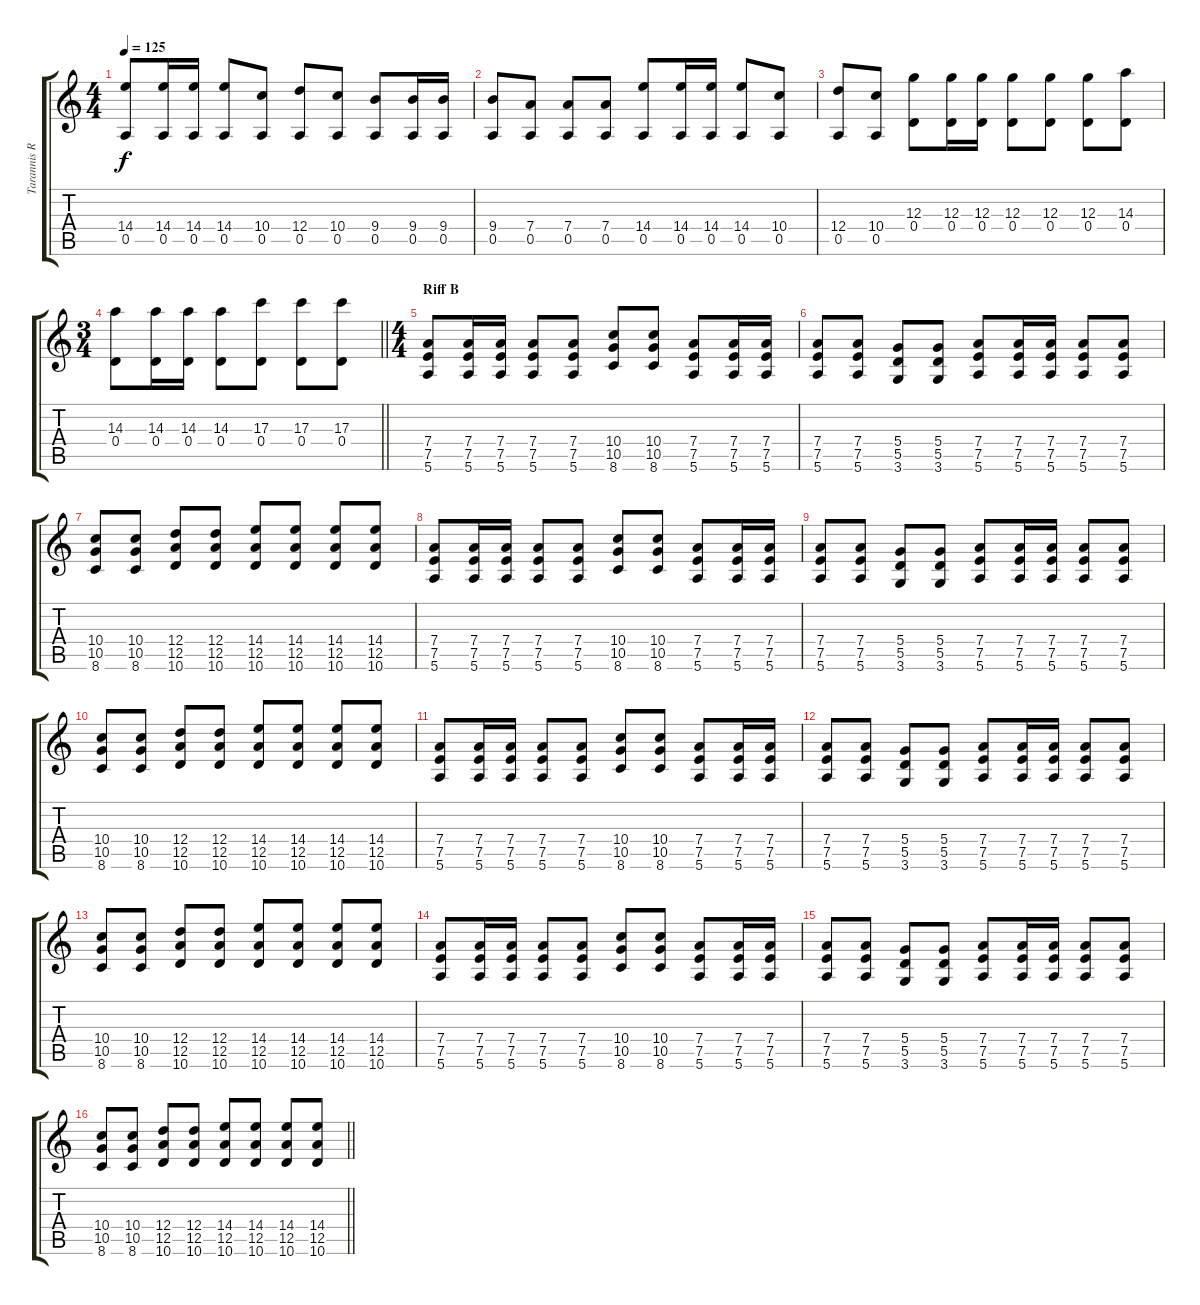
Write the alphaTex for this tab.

\track ("Tarannis Rythm Guitar 1" "Tarannis R") {instrument distortionguitar}
\staff {score tabs}
\tuning (E4 B3 G3 D3 A2 E2) {hide}
\ts (4 4)
\tempo 125
\clef g2
\ks c
(14.4 0.5).8{dy f} (14.4 0.5).16 (14.4 0.5).16 (14.4 0.5).8 (10.4 0.5).8 (12.4 0.5).8 (10.4 0.5).8 (9.4 0.5).8 (9.4 0.5).16 (9.4 0.5).16 |
(9.4 0.5).8 (7.4 0.5).8 (7.4 0.5).8 (7.4 0.5).8 (14.4 0.5).8 (14.4 0.5).16 (14.4 0.5).16 (14.4 0.5).8 (10.4 0.5).8 |
(12.4 0.5).8 (10.4 0.5).8 (12.3 0.4).8 (12.3 0.4).16 (12.3 0.4).16 (12.3 0.4).8 (12.3 0.4).8 (12.3 0.4).8 (14.3 0.4).8 |
\ts (3 4)
\barLineRight lightlight
(14.3 0.4).8 (14.3 0.4).16 (14.3 0.4).16 (14.3 0.4).8 (17.3 0.4).8 (17.3 0.4).8 (17.3 0.4).8 |
\ts (4 4)
\section ("" "Riff B")
(7.4 7.5 5.6).8 (7.4 7.5 5.6).16 (7.4 7.5 5.6).16 (7.4 7.5 5.6).8 (7.4 7.5 5.6).8 (10.4 10.5 8.6).8 (10.4 10.5 8.6).8 (7.4 7.5 5.6).8 (7.4 7.5 5.6).16 (7.4 7.5 5.6).16 |
(7.4 7.5 5.6).8 (7.4 7.5 5.6).8 (5.4 5.5 3.6).8 (5.4 5.5 3.6).8 (7.4 7.5 5.6).8 (7.4 7.5 5.6).16 (7.4 7.5 5.6).16 (7.4 7.5 5.6).8 (7.4 7.5 5.6).8 |
(10.4 10.5 8.6).8 (10.4 10.5 8.6).8 (12.4 12.5 10.6).8 (12.4 12.5 10.6).8 (14.4 12.5 10.6).8 (14.4 12.5 10.6).8 (14.4 12.5 10.6).8 (14.4 12.5 10.6).8 |
(7.4 7.5 5.6).8 (7.4 7.5 5.6).16 (7.4 7.5 5.6).16 (7.4 7.5 5.6).8 (7.4 7.5 5.6).8 (10.4 10.5 8.6).8 (10.4 10.5 8.6).8 (7.4 7.5 5.6).8 (7.4 7.5 5.6).16 (7.4 7.5 5.6).16 |
(7.4 7.5 5.6).8 (7.4 7.5 5.6).8 (5.4 5.5 3.6).8 (5.4 5.5 3.6).8 (7.4 7.5 5.6).8 (7.4 7.5 5.6).16 (7.4 7.5 5.6).16 (7.4 7.5 5.6).8 (7.4 7.5 5.6).8 |
(10.4 10.5 8.6).8 (10.4 10.5 8.6).8 (12.4 12.5 10.6).8 (12.4 12.5 10.6).8 (14.4 12.5 10.6).8 (14.4 12.5 10.6).8 (14.4 12.5 10.6).8 (14.4 12.5 10.6).8 |
(7.4 7.5 5.6).8 (7.4 7.5 5.6).16 (7.4 7.5 5.6).16 (7.4 7.5 5.6).8 (7.4 7.5 5.6).8 (10.4 10.5 8.6).8 (10.4 10.5 8.6).8 (7.4 7.5 5.6).8 (7.4 7.5 5.6).16 (7.4 7.5 5.6).16 |
(7.4 7.5 5.6).8 (7.4 7.5 5.6).8 (5.4 5.5 3.6).8 (5.4 5.5 3.6).8 (7.4 7.5 5.6).8 (7.4 7.5 5.6).16 (7.4 7.5 5.6).16 (7.4 7.5 5.6).8 (7.4 7.5 5.6).8 |
(10.4 10.5 8.6).8 (10.4 10.5 8.6).8 (12.4 12.5 10.6).8 (12.4 12.5 10.6).8 (14.4 12.5 10.6).8 (14.4 12.5 10.6).8 (14.4 12.5 10.6).8 (14.4 12.5 10.6).8 |
(7.4 7.5 5.6).8 (7.4 7.5 5.6).16 (7.4 7.5 5.6).16 (7.4 7.5 5.6).8 (7.4 7.5 5.6).8 (10.4 10.5 8.6).8 (10.4 10.5 8.6).8 (7.4 7.5 5.6).8 (7.4 7.5 5.6).16 (7.4 7.5 5.6).16 |
(7.4 7.5 5.6).8 (7.4 7.5 5.6).8 (5.4 5.5 3.6).8 (5.4 5.5 3.6).8 (7.4 7.5 5.6).8 (7.4 7.5 5.6).16 (7.4 7.5 5.6).16 (7.4 7.5 5.6).8 (7.4 7.5 5.6).8 |
\barLineRight lightlight
(10.4 10.5 8.6).8 (10.4 10.5 8.6).8 (12.4 12.5 10.6).8 (12.4 12.5 10.6).8 (14.4 12.5 10.6).8 (14.4 12.5 10.6).8 (14.4 12.5 10.6).8 (14.4 12.5 10.6).8
